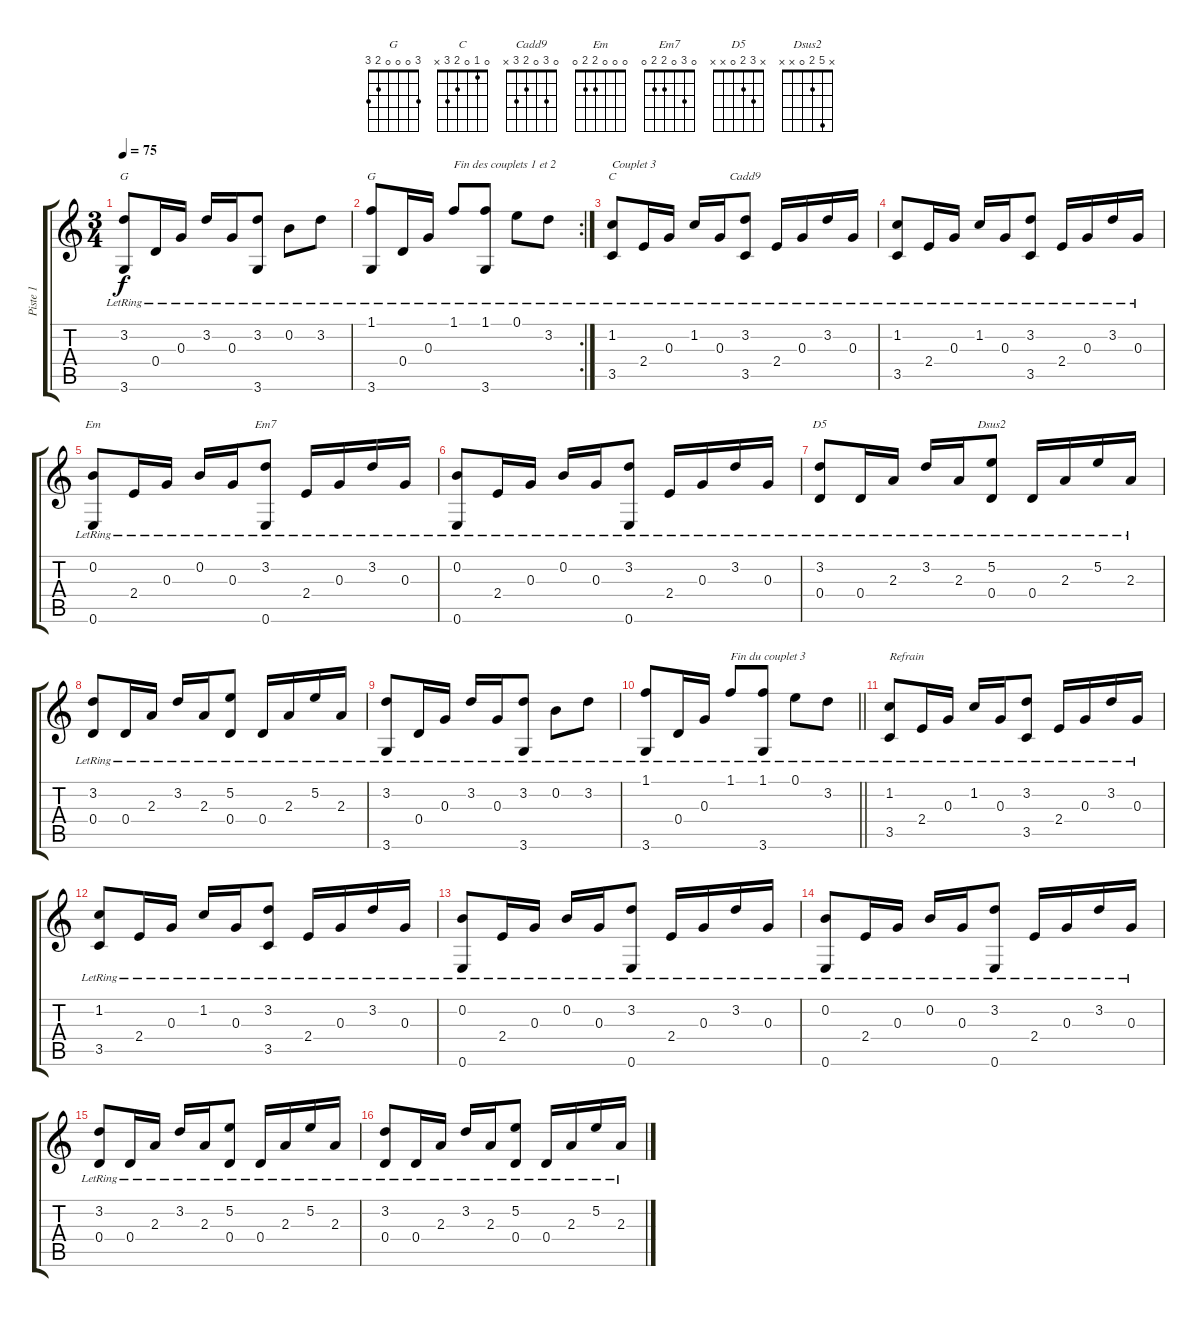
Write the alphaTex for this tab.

\track ("Piste 1" "Piste 1") {instrument acousticguitarsteel}
\staff {score tabs}
\tuning (E4 B3 G3 D3 A2 E2) {hide}
\chord ("G" x 3 0 x 2 3)
\chord ("G" 3 0 0 0 2 3)
\chord ("C" 0 1 0 2 3 x)
\chord ("Cadd9" 0 3 0 2 3 x)
\chord ("Em" 0 0 0 2 2 0)
\chord ("Em7" 0 3 0 2 2 0)
\chord ("D5" x 3 2 0 x x)
\chord ("Dsus2" x 5 2 0 x x)
\ts (3 4)
\tempo 75
\clef g2
\ks c
(3.2{lr} 3.6{lr}).8{ch "G" dy f} 0.4{lr}.16 0.3{lr}.16 3.2{lr}.16 0.3{lr}.16 (3.2{lr} 3.6{lr}).8 0.2{lr}.8 3.2{lr}.8 |
\rc 2
(1.1{lr} 3.6{lr}).8{ch "G"} 0.4{lr}.16 0.3{lr}.16 1.1{lr}.8{txt "Fin des couplets 1 et 2"} (1.1{lr} 3.6{lr}).8 0.1{lr}.8 3.2{lr}.8 |
(1.2{lr} 3.5{lr}).8{ch "C" txt "Couplet 3"} 2.4{lr}.16 0.3{lr}.16 1.2{lr}.16 0.3{lr}.16 (3.2{lr} 3.5{lr}).8{ch "Cadd9"} 2.4{lr}.16 0.3{lr}.16 3.2{lr}.16 0.3{lr}.16 |
(1.2{lr} 3.5{lr}).8 2.4{lr}.16 0.3{lr}.16 1.2{lr}.16 0.3{lr}.16 (3.2{lr} 3.5{lr}).8 2.4{lr}.16 0.3{lr}.16 3.2{lr}.16 0.3{lr}.16 |
(0.2{lr} 0.6{lr}).8{ch "Em"} 2.4{lr}.16 0.3{lr}.16 0.2{lr}.16 0.3{lr}.16 (3.2{lr} 0.6{lr}).8{ch "Em7"} 2.4{lr}.16 0.3{lr}.16 3.2{lr}.16 0.3{lr}.16 |
(0.2{lr} 0.6{lr}).8 2.4{lr}.16 0.3{lr}.16 0.2{lr}.16 0.3{lr}.16 (3.2{lr} 0.6{lr}).8 2.4{lr}.16 0.3{lr}.16 3.2{lr}.16 0.3{lr}.16 |
(3.2{lr} 0.4{lr}).8{ch "D5"} 0.4{lr}.16 2.3{lr}.16 3.2{lr}.16 2.3{lr}.16 (5.2{lr} 0.4{lr}).8{ch "Dsus2"} 0.4{lr}.16 2.3{lr}.16 5.2{lr}.16 2.3{lr}.16 |
(3.2{lr} 0.4{lr}).8 0.4{lr}.16 2.3{lr}.16 3.2{lr}.16 2.3{lr}.16 (5.2{lr} 0.4{lr}).8 0.4{lr}.16 2.3{lr}.16 5.2{lr}.16 2.3{lr}.16 |
(3.2{lr} 3.6{lr}).8 0.4{lr}.16 0.3{lr}.16 3.2{lr}.16 0.3{lr}.16 (3.2{lr} 3.6{lr}).8 0.2{lr}.8 3.2{lr}.8 |
\barLineRight lightlight
(1.1{lr} 3.6{lr}).8 0.4{lr}.16 0.3{lr}.16 1.1{lr}.8{txt "Fin du couplet 3"} (1.1{lr} 3.6{lr}).8 0.1{lr}.8 3.2{lr}.8 |
(1.2{lr} 3.5{lr}).8{txt "Refrain"} 2.4{lr}.16 0.3{lr}.16 1.2{lr}.16 0.3{lr}.16 (3.2{lr} 3.5{lr}).8 2.4{lr}.16 0.3{lr}.16 3.2{lr}.16 0.3{lr}.16 |
(1.2{lr} 3.5{lr}).8 2.4{lr}.16 0.3{lr}.16 1.2{lr}.16 0.3{lr}.16 (3.2{lr} 3.5{lr}).8 2.4{lr}.16 0.3{lr}.16 3.2{lr}.16 0.3{lr}.16 |
(0.2{lr} 0.6{lr}).8 2.4{lr}.16 0.3{lr}.16 0.2{lr}.16 0.3{lr}.16 (3.2{lr} 0.6{lr}).8 2.4{lr}.16 0.3{lr}.16 3.2{lr}.16 0.3{lr}.16 |
(0.2{lr} 0.6{lr}).8 2.4{lr}.16 0.3{lr}.16 0.2{lr}.16 0.3{lr}.16 (3.2{lr} 0.6{lr}).8 2.4{lr}.16 0.3{lr}.16 3.2{lr}.16 0.3{lr}.16 |
(3.2{lr} 0.4{lr}).8 0.4{lr}.16 2.3{lr}.16 3.2{lr}.16 2.3{lr}.16 (5.2{lr} 0.4{lr}).8 0.4{lr}.16 2.3{lr}.16 5.2{lr}.16 2.3{lr}.16 |
(3.2{lr} 0.4{lr}).8 0.4{lr}.16 2.3{lr}.16 3.2{lr}.16 2.3{lr}.16 (5.2{lr} 0.4{lr}).8 0.4{lr}.16 2.3{lr}.16 5.2{lr}.16 2.3{lr}.16
